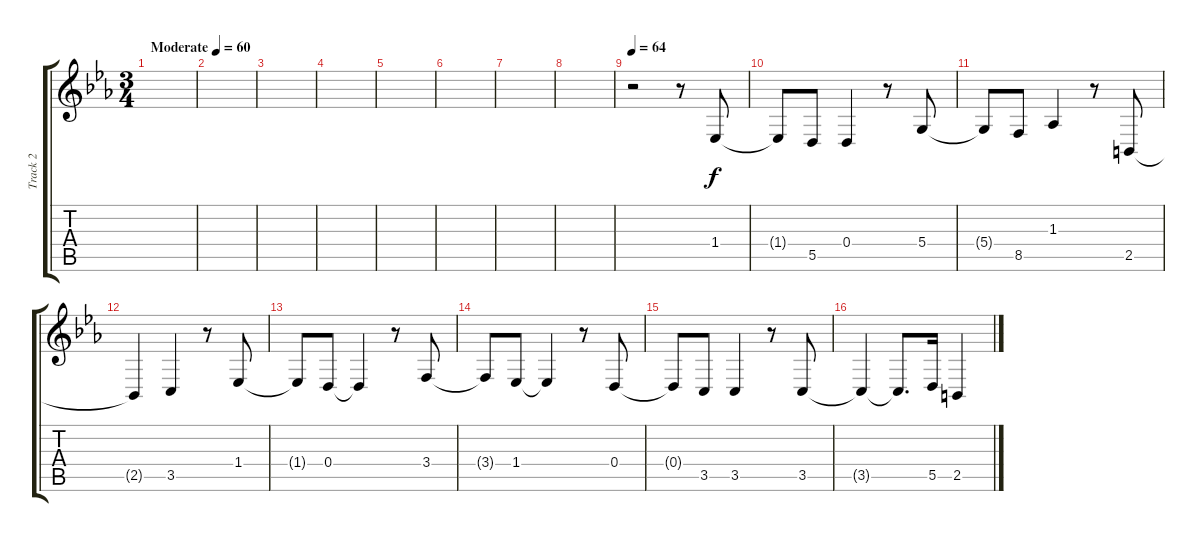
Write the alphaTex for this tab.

\track ("Track 2" "Track 2") {instrument churchorgan}
\staff {score tabs}
\tuning (E4 B3 G3 D3 A2 E2) {hide}
\ts (3 4)
\tempo (60 "Moderate")
\clef g2
\ks cminor
|
|
|
|
|
|
|
|
\tempo 64
r.2 r.8 1.4.8 |
1.4{t}.8 5.5.8 0.4.4 r.8 5.4.8 |
5.4{t}.8 8.5.8 1.3.4 r.8 2.5.8 |
2.5{t}.4 3.5.4 r.8 1.4.8 |
1.4{t}.8 0.4.8 0.4{t}.4 r.8 3.4.8 |
3.4{t}.8 1.4.8 1.4{t}.4 r.8 0.4.8 |
0.4{t}.8 3.5.8 3.5.4 r.8 3.5.8 |
3.5{t}.4 3.5{t}.8{d} 5.5.16 2.5.4
